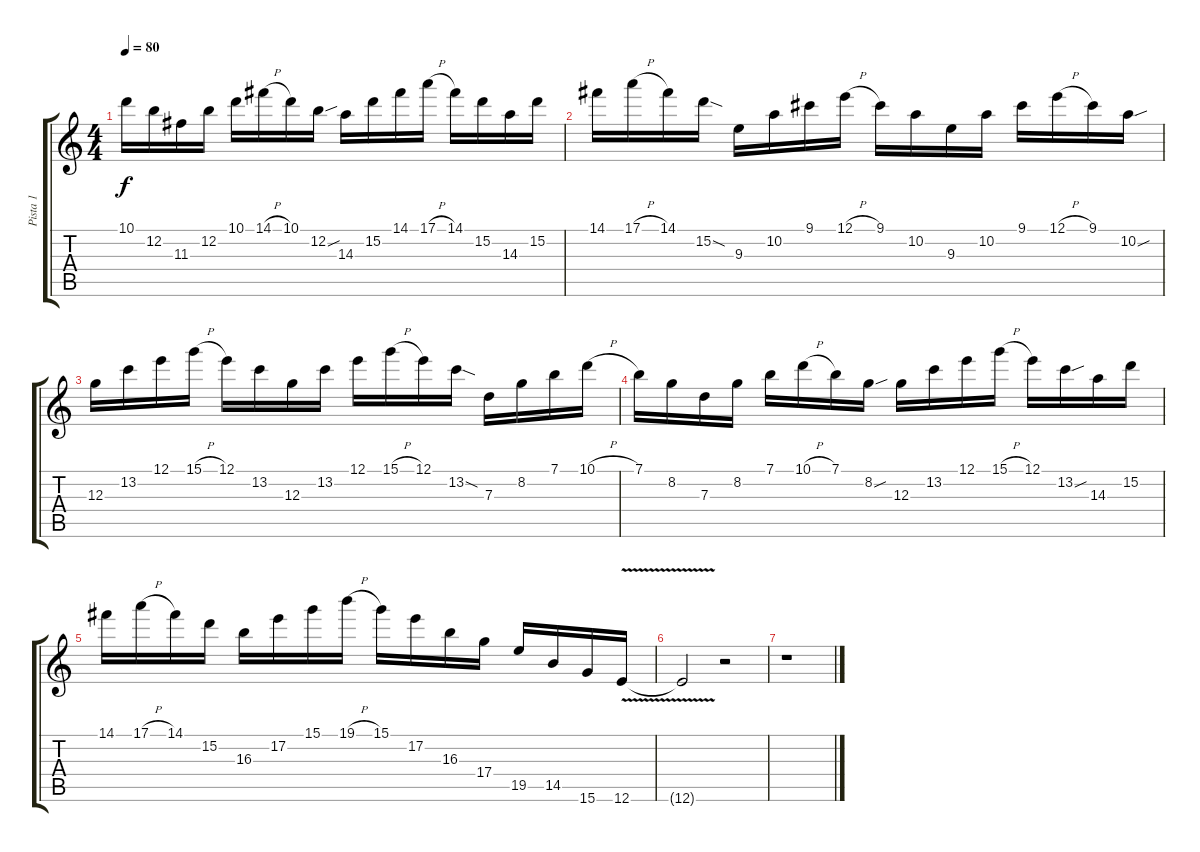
\track ("Pista 1" "Pista 1") {instrument distortionguitar}
\staff {score tabs}
\tuning (E4 B3 G3 D3 A2 E2) {hide}
\ts (4 4)
\tempo 80
\clef g2
\ks c
10.1.16{dy f} 12.2.16 11.3.16 12.2.16 10.1.16 14.1{h}.16 10.1.16 12.2{sou}.16 14.3.16 15.2.16 14.1.16 17.1{h}.16 14.1.16 15.2.16 14.3.16 15.2.16 |
14.1.16 17.1{h}.16 14.1.16 15.2{sod}.16 9.3.16 10.2.16 9.1.16 12.1{h}.16 9.1.16 10.2.16 9.3.16 10.2.16 9.1.16 12.1{h}.16 9.1.16 10.2{sou}.16 |
12.3.16 13.2.16 12.1.16 15.1{h}.16 12.1.16 13.2.16 12.3.16 13.2.16 12.1.16 15.1{h}.16 12.1.16 13.2{sod}.16 7.3.16 8.2.16 7.1.16 10.1{h}.16 |
7.1.16 8.2.16 7.3.16 8.2.16 7.1.16 10.1{h}.16 7.1.16 8.2{sou}.16 12.3.16 13.2.16 12.1.16 15.1{h}.16 12.1.16 13.2{sou}.16 14.3.16 15.2.16 |
14.1.16 17.1{h}.16 14.1.16 15.2.16 16.3.16 17.2.16 15.1.16 19.1{h}.16 15.1.16 17.2.16 16.3.16 17.4.16 19.5.16 14.5.16 15.6.16 12.6{v}.16 |
12.6{t}.2 r.2 |
r.1
